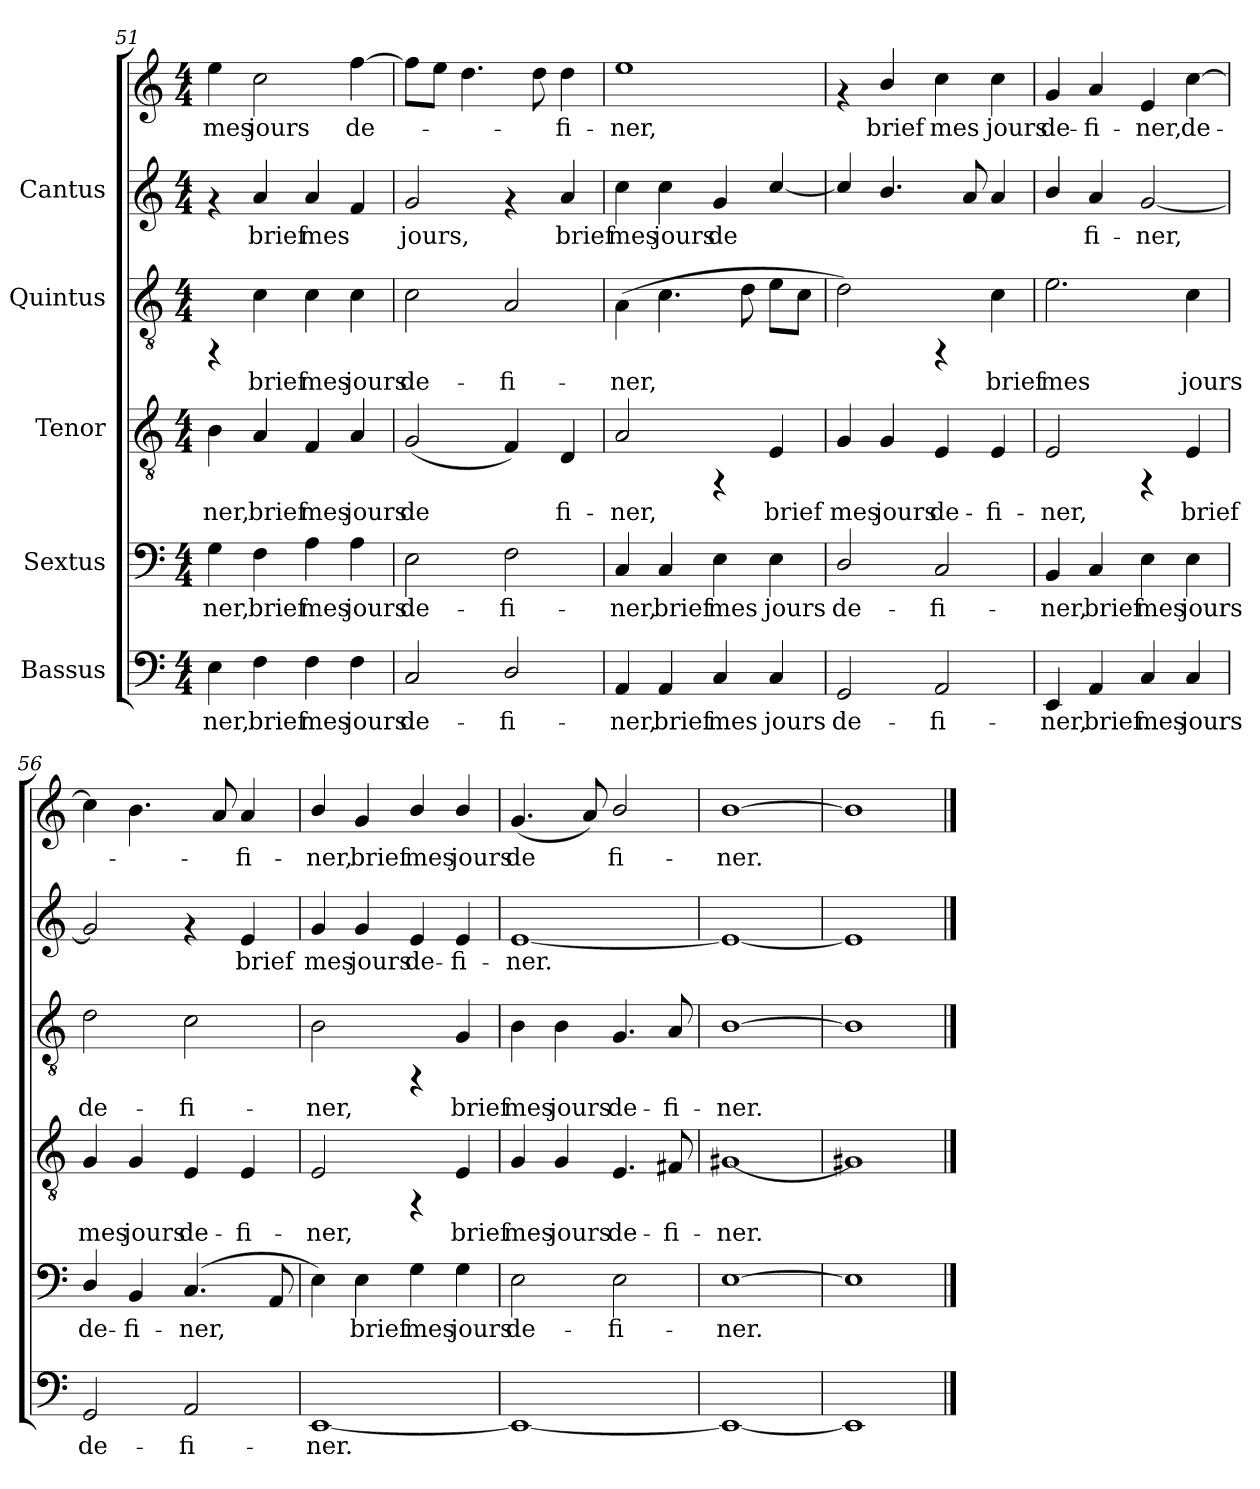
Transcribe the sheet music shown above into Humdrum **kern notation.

**kern	**text	**kern	**text	**kern	**text	**kern	**text	**kern	**text	**kern	**text
*part5	*part5	*part4	*part4	*part3	*part3	*part2	*part2	*part1	*part1	*part1	*part1
*staff6	*staff6	*staff5	*staff5	*staff4	*staff4	*staff3	*staff3	*staff2	*staff2	*staff1	*staff1
*I"Bassus	*	*I"Sextus	*	*I"Tenor	*	*I"Quintus	*	*I"Cantus	*	*	*
*clefF4	*	*clefF4	*	*clefGv2	*	*clefGv2	*	*clefG2	*	*clefG2	*
*M4/4	*	*M4/4	*	*M4/4	*	*M4/4	*	*M4/4	*	*M4/4	*
=51	=51	=51	=51	=51	=51	=51	=51	=51	=51	=51	=51
!	!LO:LY:b:cj	!	!LO:LY:b:cj	!	!LO:LY:b:cj	!	!	!	!	!	!LO:LY:b
4E\	-ner,	4G\	-ner,	4B\	-ner,	4rFF	.	4rf	.	4ee\	mes
!	!LO:LY:b:cj	!	!LO:LY:b:cj	!	!LO:LY:b:cj	!	!LO:LY:b:cj	!	!LO:LY:b:cj	!	!LO:LY:b
4F\	brief	4F\	brief	4A/	brief	4c\	brief	4a/	-brief	2cc\	jours
!	!LO:LY:b:cj	!	!LO:LY:b:cj	!	!LO:LY:b:cj	!	!LO:LY:b:cj	!	!LO:LY:b:cj	!	!
4F\	mes	4A\	mes	4F/	mes	4c\	mes	4a/	mes	.	.
!	!LO:LY:b:cj	!	!LO:LY:b:cj	!	!LO:LY:b:cj	!	!LO:LY:b:cj	!	!LO:LY:b:cj	!	!LO:LY:b
4F\	jours	4A\	jours	4A/	jours	4c\	jours	4f/	.	[>4ff\	de-
=52	=52	=52	=52	=52	=52	=52	=52	=52	=52	=52	=52
!	!LO:LY:b:cj	!	!LO:LY:b:cj	!	!LO:LY:b:cj	!	!LO:LY:b:cj	!	!LO:LY:b:cj	!	!LO:LY:b
2C/	de-	2E\	de-	(<2G/	de-	2c\	de-	2g/	-jours,	8ff\L]	.
!	!	!	!	!	!	!	!	!	!	!	!LO:LY:b
.	.	.	.	.	.	.	.	.	.	8ee\J	.
!	!	!	!	!	!	!	!	!	!	!	!LO:LY:b
.	.	.	.	.	.	.	.	.	.	4.dd\	.
!	!LO:LY:b:cj	!	!LO:LY:b:cj	!	!LO:LY:b:cj	!	!LO:LY:b:cj	!	!	!	!
2D/	-fi-	2F\	-fi-	4F/)	-	2A/	-fi-	4rf	.	.	.
!	!	!	!	!	!	!	!	!	!	!	!LO:LY:b
.	.	.	.	.	.	.	.	.	.	8dd\	.
!	!	!	!	!	!LO:LY:b:cj	!	!	!	!LO:LY:b:cj	!	!LO:LY:b
.	.	.	.	4D/	fi-	.	.	4a/	brief	4dd\	fi-
!!LO:LB:g=z
=53	=53	=53	=53	=53	=53	=53	=53	=53	=53	=53	=53
!	!LO:LY:b:cj	!	!LO:LY:b:cj	!	!LO:LY:b:cj	!	!LO:LY:b:cj	!	!LO:LY:b:cj	!	!LO:LY:b
4AA/	-ner,	4C/	-ner,	2A/	-ner,	(>4A\	-ner,	4cc\	mes	1ee	ner,
!	!LO:LY:b:cj	!	!LO:LY:b:cj	!	!	!	!LO:LY:b:cj	!	!LO:LY:b:cj	!	!
4AA/	brief	4C/	brief	.	.	4.c\	.	4cc\	jours	.	.
!	!LO:LY:b:cj	!	!LO:LY:b:cj	!	!	!	!	!	!LO:LY:b:cj	!	!
4C/	mes	4E\	mes	4rFF	.	.	.	4g/	de-	.	.
!	!	!	!	!	!	!	!LO:LY:b:cj	!	!	!	!
.	.	.	.	.	.	8d\	.	.	.	.	.
!	!LO:LY:b:cj	!	!LO:LY:b:cj	!	!LO:LY:b:cj	!	!LO:LY:b:cj	!	!LO:LY:b:cj	!	!
4C/	jours	4E\	jours	4E/	brief	8e\L	.	[<4cc/	--	.	.
!	!	!	!	!	!	!	!LO:LY:b:cj	!	!	!	!
.	.	.	.	.	.	8c\J	.	.	.	.	.
=54	=54	=54	=54	=54	=54	=54	=54	=54	=54	=54	=54
!	!LO:LY:b:cj	!	!LO:LY:b:cj	!	!LO:LY:b:cj	!	!LO:LY:b:cj	!	!	!	!
2GG/	de-	2D/	de-	4G/	mes	2d\)	.	4cc/]	.	4rf	.
!	!	!	!	!	!LO:LY:b:cj	!	!	!	!	!	!LO:LY:b
.	.	.	.	4G/	jours	.	.	4.b/	.	4b/	-brief
!	!LO:LY:b:cj	!	!LO:LY:b:cj	!	!LO:LY:b:cj	!	!	!	!	!	!LO:LY:b
2AA/	-fi-	2C/	-fi-	4E/	de-	4rFF	.	.	.	4cc\	mes
.	.	.	.	.	.	.	.	8a/	.	.	.
!	!	!	!	!	!LO:LY:b:cj	!	!LO:LY:b:cj	!	!	!	!LO:LY:b
.	.	.	.	4E/	-fi-	4c\	brief	4a/	.	4cc\	jours
=55	=55	=55	=55	=55	=55	=55	=55	=55	=55	=55	=55
!	!LO:LY:b:cj	!	!LO:LY:b:cj	!	!LO:LY:b:cj	!	!LO:LY:b:cj	!	!LO:LY:b:cj	!	!LO:LY:b
4EE/	-ner,	4BB/	-ner,	2E/	-ner,	2.e\	mes	4b/	-	4g/	de-
!	!LO:LY:b:cj	!	!LO:LY:b:cj	!	!	!	!	!	!LO:LY:b:cj	!	!LO:LY:b
4AA/	brief	4C/	brief	.	.	.	.	4a/	fi-	4a/	-fi-
!	!LO:LY:b:cj	!	!LO:LY:b:cj	!	!	!	!	!	!LO:LY:b:cj	!	!LO:LY:b
4C/	mes	4E\	mes	4rFF	.	.	.	[<2g/	-ner,	4e/	-ner,
!	!LO:LY:b:cj	!	!LO:LY:b:cj	!	!LO:LY:b:cj	!	!LO:LY:b:cj	!	!	!	!LO:LY:b
4C/	jours	4E\	jours	4E/	brief	4c\	jours	.	.	[>4cc\	de-
=56	=56	=56	=56	=56	=56	=56	=56	=56	=56	=56	=56
!	!LO:LY:b:cj	!	!LO:LY:b:cj	!	!LO:LY:b:cj	!	!LO:LY:b:cj	!	!LO:LY:b:cj	!	!LO:LY:b
2GG/	de-	4D/	de-	4G/	mes	2d\	de-	2g/]	-	4cc\]	.
!	!	!	!LO:LY:b:cj	!	!LO:LY:b:cj	!	!	!	!	!	!LO:LY:b
.	.	4BB/	-fi-	4G/	jours	.	.	.	.	4.b\	.
!	!LO:LY:b:cj	!	!LO:LY:b:cj	!	!LO:LY:b:cj	!	!LO:LY:b:cj	!	!	!	!
2AA/	-fi-	(<4.C/	-ner,	4E/	de-	2c\	-fi-	4rf	.	.	.
!	!	!	!	!	!	!	!	!	!	!	!LO:LY:b
.	.	.	.	.	.	.	.	.	.	8a/	.
!	!	!	!	!	!LO:LY:b:cj	!	!	!	!LO:LY:b:cj	!	!LO:LY:b
.	.	.	.	4E/	-fi-	.	.	4e/	brief	4a/	fi-
!	!	!	!LO:LY:b:cj	!	!	!	!	!	!	!	!
.	.	8AA/	.	.	.	.	.	.	.	.	.
!!LO:PB:g=z
=57	=57	=57	=57	=57	=57	=57	=57	=57	=57	=57	=57
!	!LO:LY:b:cj	!	!LO:LY:b:cj	!	!LO:LY:b:cj	!	!LO:LY:b:cj	!	!LO:LY:b:cj	!	!LO:LY:b
[<1EE	-ner.	4E\)	.	2E/	-ner,	2B\	-ner,	4g/	mes	4b/	ner,
!	!	!	!LO:LY:b:cj	!	!	!	!	!	!LO:LY:b:cj	!	!LO:LY:b
.	.	4E\	brief	.	.	.	.	4g/	jours	4g/	brief
!	!	!	!LO:LY:b:cj	!	!	!	!	!	!LO:LY:b:cj	!	!LO:LY:b
.	.	4G\	mes	4rFF	.	4rFF	.	4e/	de-	4b/	mes
!	!	!	!LO:LY:b:cj	!	!LO:LY:b:cj	!	!LO:LY:b:cj	!	!LO:LY:b:cj	!	!LO:LY:b
.	.	4G\	jours	4E/	brief	4G/	brief	4e/	-fi-	4b/	jours
=58	=58	=58	=58	=58	=58	=58	=58	=58	=58	=58	=58
!	!	!	!LO:LY:b:cj	!	!LO:LY:b:cj	!	!LO:LY:b:cj	!	!LO:LY:b:cj	!	!LO:LY:b
1EE_<	.	2E\	de-	4G/	mes	4B\	mes	[<1e	-ner.	(<4.g/	-de-
!	!	!	!	!	!LO:LY:b:cj	!	!LO:LY:b:cj	!	!	!	!
.	.	.	.	4G/	jours	4B\	jours	.	.	.	.
!	!	!	!	!	!	!	!	!	!	!	!LO:LY:b
.	.	.	.	.	.	.	.	.	.	8a/)	-
!	!	!	!LO:LY:b:cj	!	!LO:LY:b:cj	!	!LO:LY:b:cj	!	!	!	!LO:LY:b
.	.	2E\	-fi-	4.E/	de-	4.G/	de-	.	.	2b/	fi-
!	!	!	!	!	!LO:LY:b:cj	!	!LO:LY:b:cj	!	!	!	!
.	.	.	.	8F#X/	-fi-	8A/	-fi-	.	.	.	.
=59	=59	=59	=59	=59	=59	=59	=59	=59	=59	=59	=59
!	!	!	!LO:LY:b:cj	!	!LO:LY:b:cj	!	!LO:LY:b:cj	!	!	!	!LO:LY:b
1EE_<	.	[>1E	-ner.	[<1G#X	-ner.	[>1B	-ner.	1e_<	.	[>1b	ner.
=60	=60	=60	=60	=60	=60	=60	=60	=60	=60	=60	=60
1EE]	.	1E]	.	1G#X]	.	1B]	.	1e]	.	1b]	.
==	==	==	==	==	==	==	==	==	==	==	==
*-	*-	*-	*-	*-	*-	*-	*-	*-	*-	*-	*-
